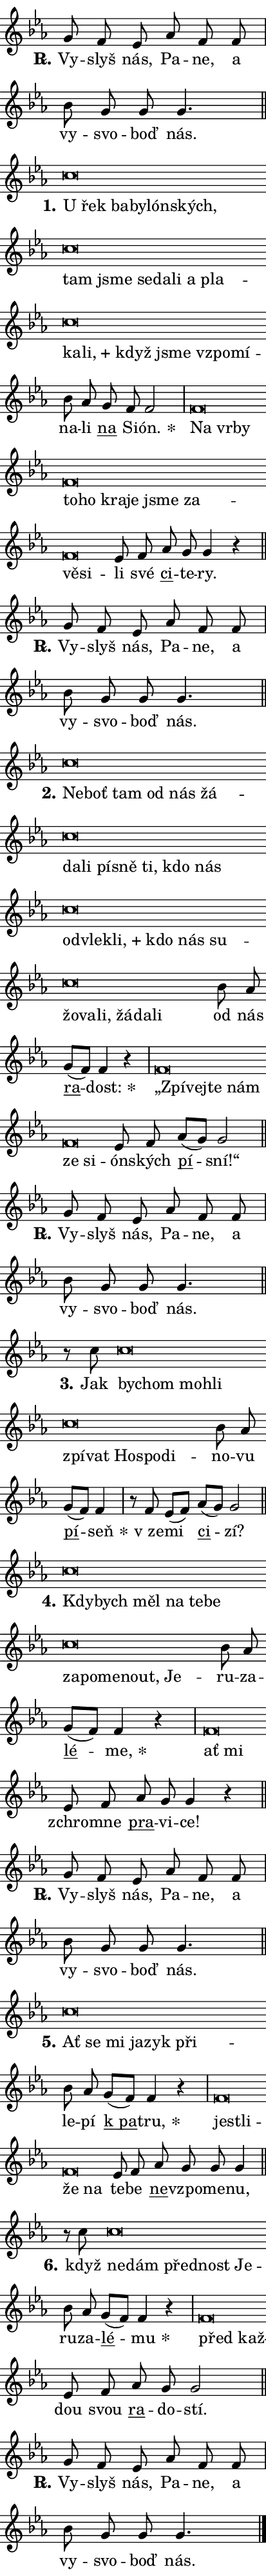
\version "2.22.1"
\header { tagline = "" }
\paper {
  indent = 0\cm
  top-margin = 0\cm
  right-margin = 0\cm
  bottom-margin = 0\cm
  left-margin = 0\cm
  paper-width = 7\cm
  page-breaking = #ly:one-page-breaking
  system-system-spacing.basic-distance = #11
  score-system-spacing.basic-distance = #11
  ragged-last = ##f
}


%% Author: Thomas Morley
%% https://lists.gnu.org/archive/html/lilypond-user/2020-05/msg00002.html
#(define (line-position grob)
"Returns position of @var[grob} in current system:
   @code{'start}, if at first time-step
   @code{'end}, if at last time-step
   @code{'middle} otherwise
"
  (let* ((col (ly:item-get-column grob))
         (ln (ly:grob-object col 'left-neighbor))
         (rn (ly:grob-object col 'right-neighbor))
         (col-to-check-left (if (ly:grob? ln) ln col))
         (col-to-check-right (if (ly:grob? rn) rn col))
         (break-dir-left
           (and
             (ly:grob-property col-to-check-left 'non-musical #f)
             (ly:item-break-dir col-to-check-left)))
         (break-dir-right
           (and
             (ly:grob-property col-to-check-right 'non-musical #f)
             (ly:item-break-dir col-to-check-right))))
        (cond ((eqv? 1 break-dir-left) 'start)
              ((eqv? -1 break-dir-right) 'end)
              (else 'middle))))

#(define (tranparent-at-line-position vctor)
  (lambda (grob)
  "Relying on @code{line-position} select the relevant enry from @var{vctor}.
Used to determine transparency,"
    (case (line-position grob)
      ((end) (not (vector-ref vctor 0)))
      ((middle) (not (vector-ref vctor 1)))
      ((start) (not (vector-ref vctor 2))))))

noteHeadBreakVisibility =
#(define-music-function (break-visibility)(vector?)
"Makes @code{NoteHead}s transparent relying on @var{break-visibility}"
#{
  \override NoteHead.transparent =
    #(tranparent-at-line-position break-visibility)
#})

#(define delete-ledgers-for-transparent-note-heads
  (lambda (grob)
    "Reads whether a @code{NoteHead} is transparent.
If so this @code{NoteHead} is removed from @code{'note-heads} from
@var{grob}, which is supposed to be @code{LedgerLineSpanner}.
As a result ledgers are not printed for this @code{NoteHead}"
    (let* ((nhds-array (ly:grob-object grob 'note-heads))
           (nhds-list
             (if (ly:grob-array? nhds-array)
                 (ly:grob-array->list nhds-array)
                 '()))
           ;; Relies on the transparent-property being done before
           ;; Staff.LedgerLineSpanner.after-line-breaking is executed.
           ;; This is fragile ...
           (to-keep
             (remove
               (lambda (nhd)
                 (ly:grob-property nhd 'transparent #f))
               nhds-list)))
      ;; TODO find a better method to iterate over grob-arrays, similiar
      ;; to filter/remove etc for lists
      ;; For now rebuilt from scratch
      (set! (ly:grob-object grob 'note-heads)  '())
      (for-each
        (lambda (nhd)
          (ly:pointer-group-interface::add-grob grob 'note-heads nhd))
        to-keep))))

hideNotes = {
  \noteHeadBreakVisibility #begin-of-line-visible
}
unHideNotes = {
  \noteHeadBreakVisibility #all-visible
}

% work-around for resetting accidentals
% https://lilypond.org/doc/v2.23/Documentation/notation/displaying-rhythms#unmetered-music
cadenzaMeasure = {
  \cadenzaOff
  \partial 1024 s1024
  \cadenzaOn
}

#(define-markup-command (accent layout props text) (markup?)
  "Underline accented syllable"
  (interpret-markup layout props
    #{\markup \override #'(offset . 4.3) \underline { #text }#}))

responsum = \markup \concat {
  "R" \hspace #-1.05 \path #0.1 #'((moveto 0 0.07) (lineto 0.9 0.8)) \hspace #0.05 "."
}

\layout {
    \context {
        \Staff
        \remove "Time_signature_engraver"
        \override LedgerLineSpanner.after-line-breaking = #delete-ledgers-for-transparent-note-heads
    }
    \context {
        \Voice {
            \override NoteHead.output-attributes = #'((class . "notehead"))
            \override Hairpin.height = #0.55
        }
    }
    \context {
        \Lyrics {
            \override StanzaNumber.output-attributes = #'((class . "stanzanumber"))
            \override LyricSpace.minimum-distance = #0.9
            \override LyricText.font-name = #"TeX Gyre Schola"
            \override LyricText.font-size = 1
            \override StanzaNumber.font-name = #"TeX Gyre Schola Bold"
            \override StanzaNumber.font-size = 1
        }
    }
}

% magnetic-lyrics.ily
%
%   written by
%     Jean Abou Samra <jean@abou-samra.fr>
%     Werner Lemberg <wl@gnu.org>
%
%   adapted by
%     Jiri Hon <jiri.hon@gmail.com>
%
% Version 2022-Apr-15

% https://www.mail-archive.com/lilypond-user@gnu.org/msg149350.html

#(define (Left_hyphen_pointer_engraver context)
   "Collect syllable-hyphen-syllable occurrences in lyrics and store
them in properties.  This engraver only looks to the left.  For
example, if the lyrics input is @code{foo -- bar}, it does the
following.

@itemize @bullet
@item
Set the @code{text} property of the @code{LyricHyphen} grob between
@q{foo} and @q{bar} to @code{foo}.

@item
Set the @code{left-hyphen} property of the @code{LyricText} grob with
text @q{foo} to the @code{LyricHyphen} grob between @q{foo} and
@q{bar}.
@end itemize

Use this auxiliary engraver in combination with the
@code{lyric-@/text::@/apply-@/magnetic-@/offset!} hook."
   (let ((hyphen #f)
         (text #f))
     (make-engraver
      (acknowledgers
       ((lyric-syllable-interface engraver grob source-engraver)
        (set! text grob)))
      (end-acknowledgers
       ((lyric-hyphen-interface engraver grob source-engraver)
        ;(when (not (grob::has-interface grob 'lyric-space-interface))
          (set! hyphen grob)));)
      ((stop-translation-timestep engraver)
       (when (and text hyphen)
         (ly:grob-set-object! text 'left-hyphen hyphen))
       (set! text #f)
       (set! hyphen #f)))))

#(define (lyric-text::apply-magnetic-offset! grob)
   "If the space between two syllables is less than the value in
property @code{LyricText@/.details@/.squash-threshold}, move the right
syllable to the left so that it gets concatenated with the left
syllable.

Use this function as a hook for
@code{LyricText@/.after-@/line-@/breaking} if the
@code{Left_@/hyphen_@/pointer_@/engraver} is active."
   (let ((hyphen (ly:grob-object grob 'left-hyphen #f)))
     (when hyphen
       (let ((left-text (ly:spanner-bound hyphen LEFT)))
         (when (grob::has-interface left-text 'lyric-syllable-interface)
           (let* ((common (ly:grob-common-refpoint grob left-text X))
                  (this-x-ext (ly:grob-extent grob common X))
                  (left-x-ext
                   (begin
                     ;; Trigger magnetism for left-text.
                     (ly:grob-property left-text 'after-line-breaking)
                     (ly:grob-extent left-text common X)))
                  ;; `delta` is the gap width between two syllables.
                  (delta (- (interval-start this-x-ext)
                            (interval-end left-x-ext)))
                  (details (ly:grob-property grob 'details))
                  (threshold (assoc-get 'squash-threshold details 0.2)))
             (when (< delta threshold)
               (let* (;; We have to manipulate the input text so that
                      ;; ligatures crossing syllable boundaries are not
                      ;; disabled.  For languages based on the Latin
                      ;; script this is essentially a beautification.
                      ;; However, for non-Western scripts it can be a
                      ;; necessity.
                      (lt (ly:grob-property left-text 'text))
                      (rt (ly:grob-property grob 'text))
                      (is-space (grob::has-interface hyphen 'lyric-space-interface))
                      (space (if is-space " " ""))
                      (space-markup (grob-interpret-markup grob " "))
                      (space-size (interval-length (ly:stencil-extent space-markup X)))
                      (extra-delta (if is-space space-size 0))
                      ;; Append new syllable.
                      (ltrt-space (if (and (string? lt) (string? rt))
                                (string-append lt space rt)
                                (make-concat-markup (list lt space rt))))
                      ;; Right-align `ltrt` to the right side.
                      (ltrt-space-markup (grob-interpret-markup
                               grob
                               (make-translate-markup
                                (cons (interval-length this-x-ext) 0)
                                (make-right-align-markup ltrt-space)))))
                 (begin
                   ;; Don't print `left-text`.
                   (ly:grob-set-property! left-text 'stencil #f)
                   ;; Set text and stencil (which holds all collected
                   ;; syllables so far) and shift it to the left.
                   (ly:grob-set-property! grob 'text ltrt-space)
                   (ly:grob-set-property! grob 'stencil ltrt-space-markup)
                   (ly:grob-translate-axis! grob (- (- delta extra-delta)) X))))))))))


#(define (lyric-hyphen::displace-bounds-first grob)
   ;; Make very sure this callback isn't triggered too early.
   (let ((left (ly:spanner-bound grob LEFT))
         (right (ly:spanner-bound grob RIGHT)))
     (ly:grob-property left 'after-line-breaking)
     (ly:grob-property right 'after-line-breaking)
     (ly:lyric-hyphen::print grob)))

squashThreshold = #0.4

\layout {
  \context {
    \Lyrics
    \consists #Left_hyphen_pointer_engraver
    \override LyricText.after-line-breaking =
      #lyric-text::apply-magnetic-offset!
    \override LyricHyphen.stencil = #lyric-hyphen::displace-bounds-first
    \override LyricText.details.squash-threshold = \squashThreshold
    \override LyricHyphen.minimum-distance = 0
    \override LyricHyphen.minimum-length = \squashThreshold
  }
}

squash = \override LyricText.details.squash-threshold = 9999
unSquash = \override LyricText.details.squash-threshold = \squashThreshold

left = \override LyricText.self-alignment-X = #LEFT
unLeft = \revert LyricText.self-alignment-X

starOffset = #(lambda (grob) 
                (let ((x_offset (ly:self-alignment-interface::aligned-on-x-parent grob)))
                  (if (= x_offset 0) 0 (+ x_offset 1.2))))

star = #(define-music-function (syllable)(string?)
"Append star separator at the end of a syllable"
#{
  \once \override LyricText.X-offset = #starOffset
  \lyricmode { \markup {
    #syllable
    \override #'((font-name . "TeX Gyre Schola Bold")) \hspace #0.2 \lower #0.65 \larger "*"
  } }
#})

starAccent = #(define-music-function (syllable)(string?)
"Append star separator at the end of a syllable and make accent"
#{
  \once \override LyricText.X-offset = #starOffset
  \lyricmode { \markup {
    \accent #syllable
    \override #'((font-name . "TeX Gyre Schola Bold")) \hspace #0.2 \lower #0.65 \larger "*"
  } }
#})

breath = #(define-music-function (syllable)(string?)
"Append breathing indicator at the end of a syllable"
#{
  \lyricmode { \markup { #syllable "+" } }
#})

optionalBreath = #(define-music-function (syllable)(string?)
"Append optional breathing indicator at the end of a syllable"
#{
  \lyricmode { \markup { #syllable "(+)" } }
#})


\score {
    <<
        \new Voice = "melody" { \cadenzaOn \key es \major \relative { g'8 f es as f f \cadenzaMeasure \bar "|" bes g g g4. \cadenzaMeasure \bar "||" \break }
\relative { c''\breve*1/16 \hideNotes \breve*1/16 \bar "" \breve*1/16 \bar "" \breve*1/16 \bar "" \breve*1/16 \bar "" \breve*1/16 \bar "" \breve*1/16 \bar "" \breve*1/16 \bar "" \breve*1/16 \bar "" \breve*1/16 \bar "" \breve*1/16 \bar "" \breve*1/16 \bar "" \breve*1/16 \bar "" \breve*1/16 \bar "" \breve*1/16 \bar "" \breve*1/16 \bar "" \breve*1/16 \bar "" \breve*1/16 \breve*1/16 \bar "" \unHideNotes bes8 as \bar "" g f f2 \cadenzaMeasure \bar "|" f\breve*1/16 \hideNotes \breve*1/16 \bar "" \breve*1/16 \bar "" \breve*1/16 \bar "" \breve*1/16 \bar "" \breve*1/16 \bar "" \breve*1/16 \bar "" \breve*1/16 \bar "" \breve*1/16 \bar "" \breve*1/16 \breve*1/16 \bar "" \unHideNotes es8 f \bar "" as g g4 r \cadenzaMeasure \bar "||" \break }
\relative { g'8 f es as f f \cadenzaMeasure \bar "|" bes g g g4. \cadenzaMeasure \bar "||" \break }
\relative { c''\breve*1/16 \hideNotes \breve*1/16 \bar "" \breve*1/16 \bar "" \breve*1/16 \bar "" \breve*1/16 \bar "" \breve*1/16 \bar "" \breve*1/16 \bar "" \breve*1/16 \bar "" \breve*1/16 \bar "" \breve*1/16 \bar "" \breve*1/16 \bar "" \breve*1/16 \bar "" \breve*1/16 \bar "" \breve*1/16 \bar "" \breve*1/16 \bar "" \breve*1/16 \bar "" \breve*1/16 \bar "" \breve*1/16 \bar "" \breve*1/16 \bar "" \breve*1/16 \bar "" \breve*1/16 \bar "" \breve*1/16 \bar "" \breve*1/16 \bar "" \breve*1/16 \breve*1/16 \bar "" \unHideNotes bes8 as \bar "" g[( f)] f4 r \cadenzaMeasure \bar "|" f\breve*1/16 \hideNotes \breve*1/16 \bar "" \breve*1/16 \bar "" \breve*1/16 \bar "" \breve*1/16 \breve*1/16 \bar "" \unHideNotes es8 f \bar "" as[( g)] g2 \cadenzaMeasure \bar "||" \break }
\relative { g'8 f es as f f \cadenzaMeasure \bar "|" bes g g g4. \cadenzaMeasure \bar "||" \break }
\relative { r8 c''8 c\breve*1/16 \hideNotes \breve*1/16 \bar "" \breve*1/16 \bar "" \breve*1/16 \bar "" \breve*1/16 \bar "" \breve*1/16 \bar "" \breve*1/16 \bar "" \breve*1/16 \breve*1/16 \bar "" \unHideNotes bes8 as \bar "" g[( f)] f4 \cadenzaMeasure \bar "|" r8 f8 es8[( f)] \bar "" as[( g)] g2 \cadenzaMeasure \bar "||" \break }
\relative { c''\breve*1/16 \hideNotes \breve*1/16 \bar "" \breve*1/16 \bar "" \breve*1/16 \bar "" \breve*1/16 \bar "" \breve*1/16 \bar "" \breve*1/16 \bar "" \breve*1/16 \bar "" \breve*1/16 \bar "" \breve*1/16 \breve*1/16 \bar "" \unHideNotes bes8 as \bar "" g[( f)] f4 r \cadenzaMeasure \bar "|" f\breve*1/16 \hideNotes \breve*1/16 \bar "" \unHideNotes es8 f \bar "" as g g4 r \cadenzaMeasure \bar "||" \break }
\relative { g'8 f es as f f \cadenzaMeasure \bar "|" bes g g g4. \cadenzaMeasure \bar "||" \break }
\relative { c''\breve*1/16 \hideNotes \breve*1/16 \bar "" \breve*1/16 \bar "" \breve*1/16 \bar "" \breve*1/16 \breve*1/16 \bar "" \unHideNotes bes8 as \bar "" g[( f)] f4 r \cadenzaMeasure \bar "|" f\breve*1/16 \hideNotes \breve*1/16 \bar "" \breve*1/16 \breve*1/16 \bar "" \unHideNotes es8 f \bar "" as g g g4 \cadenzaMeasure \bar "||" \break }
\relative { r8 c''8 c\breve*1/16 \hideNotes \breve*1/16 \bar "" \breve*1/16 \bar "" \breve*1/16 \breve*1/16 \bar "" \unHideNotes bes8 as \bar "" g[( f)] f4 r \cadenzaMeasure \bar "|" f\breve*1/16 \hideNotes \breve*1/16 \bar "" \unHideNotes es8 f \bar "" as g g2 \cadenzaMeasure \bar "||" \break }
\relative { g'8 f es as f f \cadenzaMeasure \bar "|" bes g g g4. \cadenzaMeasure \bar "||" \break } \bar "|." }
        \new Lyrics \lyricsto "melody" { \lyricmode { \set stanza = \responsum
Vy -- slyš nás, Pa -- ne, a vy -- svo -- boď nás.
\set stanza = "1."
\left U \squash řek ba -- by -- lón -- ských, tam jsme se -- da -- li a pla -- ka -- \breath "li," když jsme vzpo -- mí -- \unLeft \unSquash na -- li \markup \accent na Si -- \star ón. \left Na \squash vr -- by to -- ho kra -- je jsme za -- vě -- si -- \unLeft \unSquash li své \markup \accent ci -- te -- ry.
\set stanza = \responsum
Vy -- slyš nás, Pa -- ne, a vy -- svo -- boď nás.
\set stanza = "2."
\left Ne -- \squash boť tam od nás žá -- da -- li pí -- sně ti, kdo nás od -- vle -- \breath "kli," kdo nás su -- žo -- va -- li, žá -- da -- li \unLeft \unSquash od nás \markup \accent ra -- \star dost: \left „Zpí -- \squash vej -- te nám ze si -- \unLeft \unSquash ón -- ských \markup \accent pí -- sní!“
\set stanza = \responsum
Vy -- slyš nás, Pa -- ne, a vy -- svo -- boď nás.
\set stanza = "3."
Jak \left by -- \squash chom mo -- hli zpí -- vat Ho -- spo -- di -- \unLeft \unSquash no -- vu \markup \accent pí -- \star seň "v ze" -- mi \markup \accent ci -- zí?
\set stanza = "4."
\left Kdy -- \squash bych měl na te -- be za -- po -- me -- nout, Je -- \unLeft \unSquash ru -- za -- \markup \accent lé -- \star me, \left ať \squash mi \unLeft \unSquash zchro -- mne \markup \accent pra -- vi -- ce!
\set stanza = \responsum
Vy -- slyš nás, Pa -- ne, a vy -- svo -- boď nás.
\set stanza = "5."
\left Ať \squash se mi ja -- zyk při -- \unLeft \unSquash le -- pí \markup \accent "k pa" -- \star tru, \left je -- \squash stli -- že na \unLeft \unSquash te -- be \markup \accent ne -- vzpo -- me -- nu,
\set stanza = "6."
když \left ne -- \squash dám před -- nost Je -- \unLeft \unSquash ru -- za -- \markup \accent lé -- \star mu \left před \squash kaž -- \unLeft \unSquash dou svou \markup \accent ra -- do -- stí.
\set stanza = \responsum
Vy -- slyš nás, Pa -- ne, a vy -- svo -- boď nás. } }
    >>
    \layout {}
}
